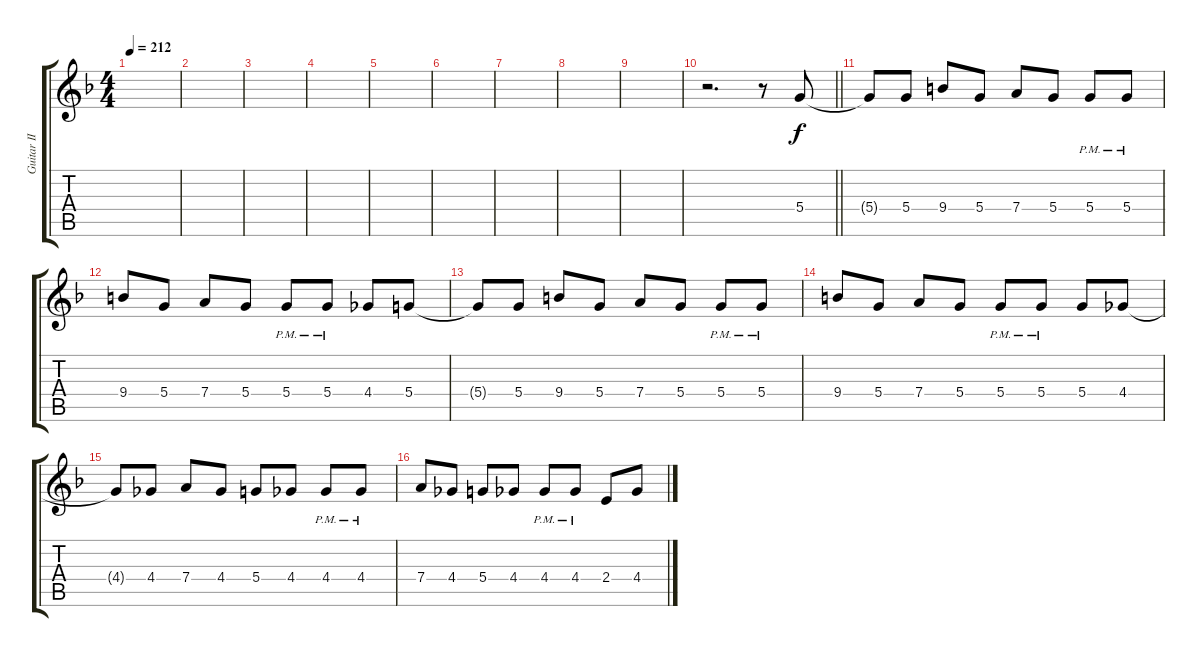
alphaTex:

\track ("Guitar II" "Guitar II") {instrument distortionguitar}
\staff {score tabs}
\tuning (E4 B3 G3 D3 A2 E2) {hide}
\ts (4 4)
\tempo 212
\clef g2
\ks dminor
|
|
|
|
|
|
|
|
|
\barLineRight lightlight
r.2{d} r.8 5.4.8 |
5.4{t}.8 5.4.8 9.4.8 5.4.8 7.4.8 5.4.8 5.4{pm}.8 5.4{pm}.8 |
9.4.8 5.4.8 7.4.8 5.4.8 5.4{pm}.8 5.4{pm}.8 4.4.8 5.4.8 |
5.4{t}.8 5.4.8 9.4.8 5.4.8 7.4.8 5.4.8 5.4{pm}.8 5.4{pm}.8 |
9.4.8 5.4.8 7.4.8 5.4.8 5.4{pm}.8 5.4{pm}.8 5.4.8 4.4.8 |
4.4{t}.8 4.4.8 7.4.8 4.4.8 5.4.8 4.4.8 4.4{pm}.8 4.4{pm}.8 |
7.4.8 4.4.8 5.4.8 4.4.8 4.4{pm}.8 4.4{pm}.8 2.4.8 4.4.8
